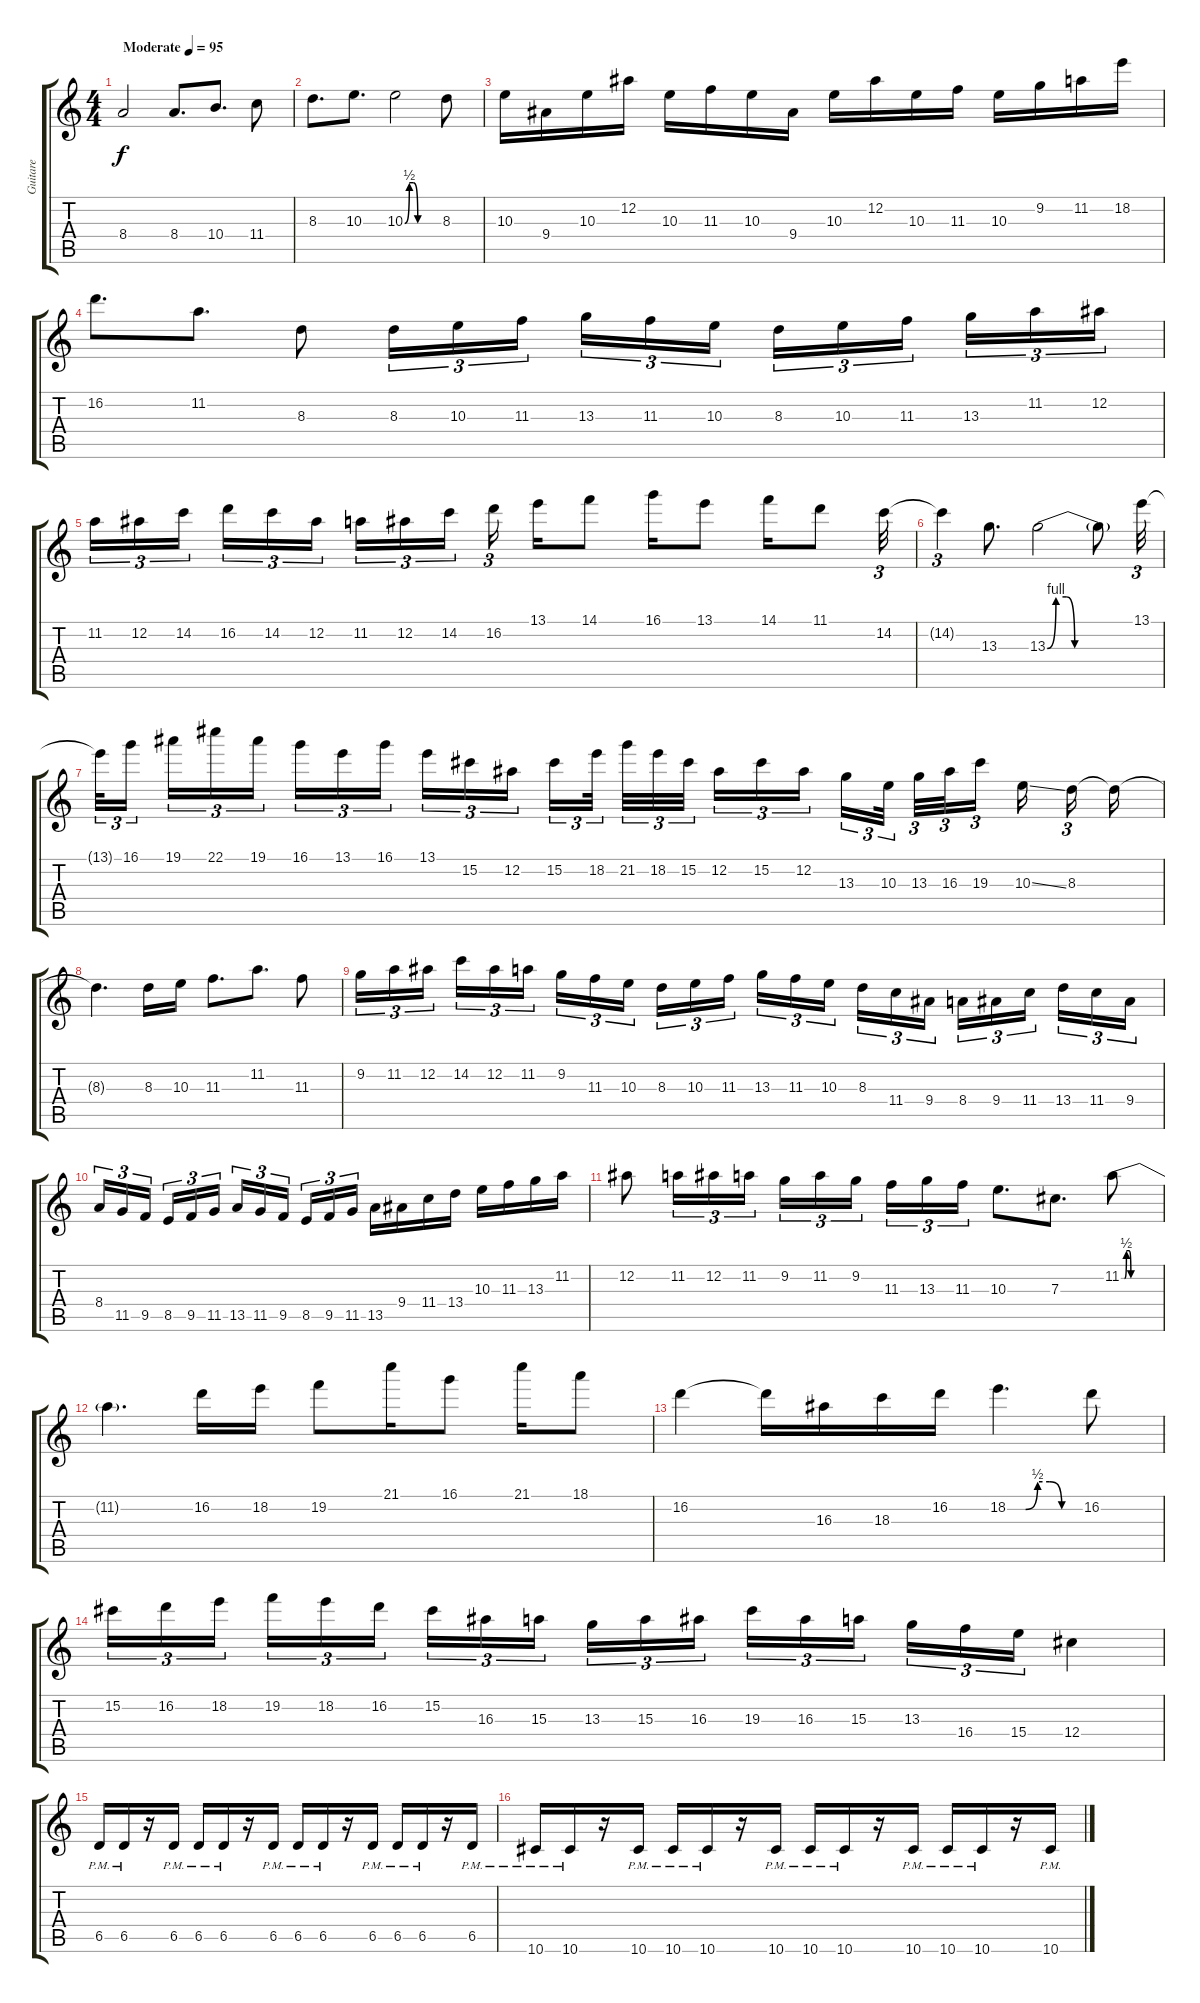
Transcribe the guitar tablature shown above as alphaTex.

\track ("Guitare" "Guitare") {instrument overdrivenguitar}
\staff {score tabs}
\tuning (Eb4 Bb3 Gb3 Db3 Ab2 Eb2) {hide}
\ts (4 4)
\tempo (95 "Moderate")
\clef g2
\ks c
8.4.2{dy f instrument overdrivenguitar} 8.4.8{d} 10.4.8{d} 11.4.8 |
8.3.8{d} 10.3.8{d} 10.3{be (custom 0 0 8 2 15 2 23 0 60 0)}.2 8.3.8 |
10.3.16 9.4.16 10.3.16 12.2.16 10.3.16 11.3.16 10.3.16 9.4.16 10.3.16 12.2.16 10.3.16 11.3.16 10.3.16 9.2.16 11.2.16 18.2.16 |
16.2.8{d} 11.2.8{d} 8.3.8 8.3.16{tu (3 2)} 10.3.16{tu (3 2)} 11.3.16{tu (3 2) beam splitsecondary} 13.3.16{tu (3 2)} 11.3.16{tu (3 2)} 10.3.16{tu (3 2)} 8.3.16{tu (3 2)} 10.3.16{tu (3 2)} 11.3.16{tu (3 2) beam splitsecondary} 13.3.16{tu (3 2)} 11.2.16{tu (3 2)} 12.2.16{tu (3 2)} |
11.2.16{tu (3 2)} 12.2.16{tu (3 2)} 14.2.16{tu (3 2) beam splitsecondary} 16.2.16{tu (3 2)} 14.2.16{tu (3 2)} 12.2.16{tu (3 2)} 11.2.16{tu (3 2)} 12.2.16{tu (3 2)} 14.2.16{tu (3 2) beam splitsecondary} 16.2.16{tu (3 2) beam splitsecondary} 13.1.16 14.1.8 16.1.16 13.1.8 14.1.16 11.1.8 14.2.32{tu (3 2)} |
14.2{t}.4{tu (3 2)} 13.3.8{d} 13.3{be (custom 0 0 6 4 13 4 19 0 60 0)}.2 13.3{t}.8 13.1.32{tu (3 2)} |
13.1{t}.32{tu (3 2)} 16.1.16{tu (3 2) beam splitsecondary} 19.1.16{tu (3 2)} 22.1.16{tu (3 2)} 19.1.16{tu (3 2) beam splitsecondary} 16.1.16{tu (3 2)} 13.1.16{tu (3 2)} 16.1.16{tu (3 2) beam splitsecondary} 13.1.16{tu (3 2)} 15.2.16{tu (3 2)} 12.2.16{tu (3 2) beam splitsecondary} 15.2.16{tu (3 2)} 18.2.32{tu (3 2)} 21.2.32{tu (3 2)} 18.2.32{tu (3 2)} 15.2.32{tu (3 2) beam splitsecondary} 12.2.16{tu (3 2)} 15.2.16{tu (3 2)} 12.2.16{tu (3 2) beam splitsecondary} 13.3.16{tu (3 2)} 10.3.32{tu (3 2)} 13.3.32{tu (3 2)} 16.3.32{tu (3 2)} 19.3.16{tu (3 2) beam splitsecondary} 10.3{ss}.16{beam splitsecondary} 8.3.16{tu (3 2)} 8.3{t}.16 |
8.3{t}.4{d} 8.3.16 10.3.16 11.3.8{d} 11.2.8{d} 11.3.8 |
9.2.16{tu (3 2)} 11.2.16{tu (3 2)} 12.2.16{tu (3 2) beam splitsecondary} 14.2.16{tu (3 2)} 12.2.16{tu (3 2)} 11.2.16{tu (3 2)} 9.2.16{tu (3 2)} 11.3.16{tu (3 2)} 10.3.16{tu (3 2) beam splitsecondary} 8.3.16{tu (3 2)} 10.3.16{tu (3 2)} 11.3.16{tu (3 2)} 13.3.16{tu (3 2)} 11.3.16{tu (3 2)} 10.3.16{tu (3 2) beam splitsecondary} 8.3.16{tu (3 2)} 11.4.16{tu (3 2)} 9.4.16{tu (3 2)} 8.4.16{tu (3 2)} 9.4.16{tu (3 2)} 11.4.16{tu (3 2) beam splitsecondary} 13.4.16{tu (3 2)} 11.4.16{tu (3 2)} 9.4.16{tu (3 2)} |
8.4.16{tu (3 2)} 11.5.16{tu (3 2)} 9.5.16{tu (3 2) beam splitsecondary} 8.5.16{tu (3 2)} 9.5.16{tu (3 2)} 11.5.16{tu (3 2)} 13.5.16{tu (3 2)} 11.5.16{tu (3 2)} 9.5.16{tu (3 2) beam splitsecondary} 8.5.16{tu (3 2)} 9.5.16{tu (3 2)} 11.5.16{tu (3 2)} 13.5.16 9.4.16 11.4.16 13.4.16 10.3.16 11.3.16 13.3.16 11.2.16 |
12.2.8 11.2.16{tu (3 2)} 12.2.16{tu (3 2)} 11.2.16{tu (3 2)} 9.2.16{tu (3 2)} 11.2.16{tu (3 2)} 9.2.16{tu (3 2) beam splitsecondary} 11.3.16{tu (3 2)} 13.3.16{tu (3 2)} 11.3.16{tu (3 2)} 10.3.8{d} 7.3.8{d} 11.2{be (custom 0 0 5 0 8 2 12 2 15 0 60 0)}.8 |
11.2{t}.4{d} 16.2.16 18.2.16 19.2.8 21.1.16 16.1.8 21.1.16 18.1.8 |
16.2.4 16.2{t}.16 16.3.16 18.3.16 16.2.16 18.2{be (custom 0 0 15 0 25 2 35 2 45 0 60 0)}.4{d} 16.2.8 |
15.2.16{tu (3 2)} 16.2.16{tu (3 2)} 18.2.16{tu (3 2) beam splitsecondary} 19.2.16{tu (3 2)} 18.2.16{tu (3 2)} 16.2.16{tu (3 2)} 15.2.16{tu (3 2)} 16.3.16{tu (3 2)} 15.3.16{tu (3 2) beam splitsecondary} 13.3.16{tu (3 2)} 15.3.16{tu (3 2)} 16.3.16{tu (3 2)} 19.3.16{tu (3 2)} 16.3.16{tu (3 2)} 15.3.16{tu (3 2) beam splitsecondary} 13.3.16{tu (3 2)} 16.4.16{tu (3 2)} 15.4.16{tu (3 2)} 12.4.4 |
6.5{pm}.16 6.5{pm}.16 r.16 6.5{pm}.16 6.5{pm}.16 6.5{pm}.16 r.16 6.5{pm}.16 6.5{pm}.16 6.5{pm}.16 r.16 6.5{pm}.16 6.5{pm}.16 6.5{pm}.16 r.16 6.5{pm}.16 |
10.6{pm}.16 10.6{pm}.16 r.16 10.6{pm}.16 10.6{pm}.16 10.6{pm}.16 r.16 10.6{pm}.16 10.6{pm}.16 10.6{pm}.16 r.16 10.6{pm}.16 10.6{pm}.16 10.6{pm}.16 r.16 10.6{pm}.16
